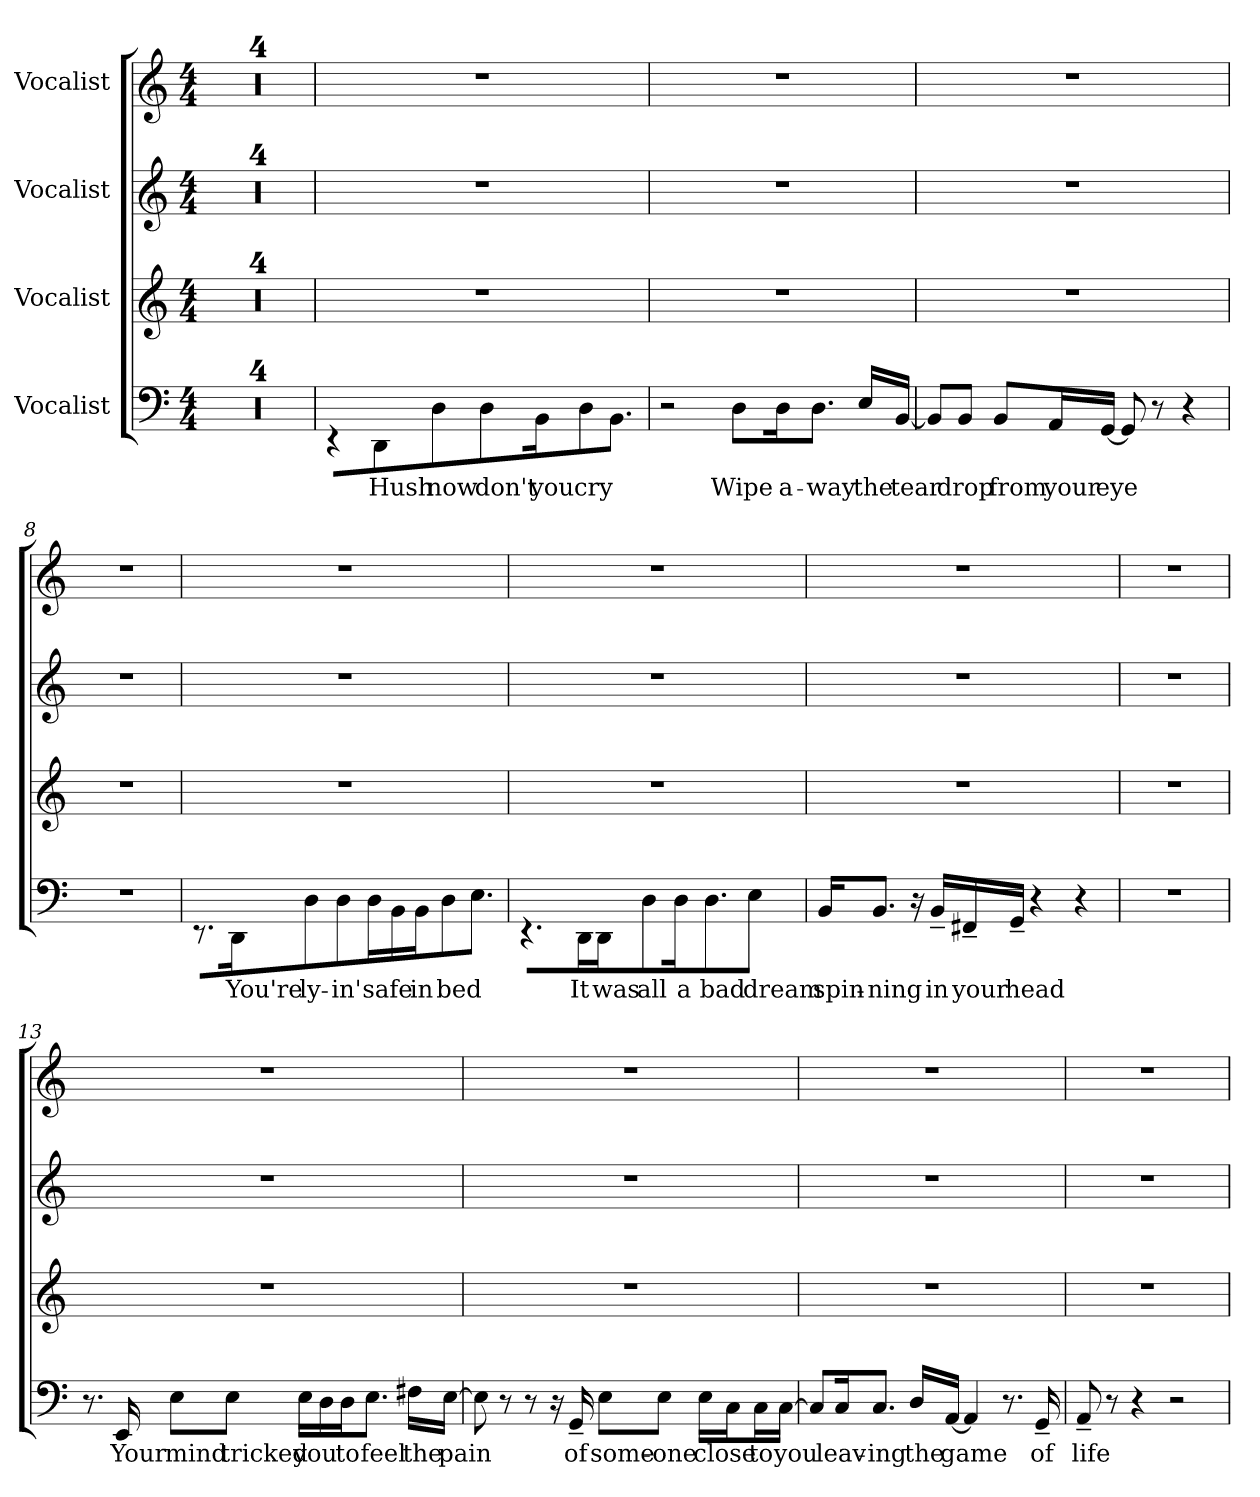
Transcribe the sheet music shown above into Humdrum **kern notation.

**kern	**text	**kern	**kern	**kern
*part4	*part4	*part3	*part2	*part1
*staff4	*staff4	*staff3	*staff2	*staff1
*I"Vocalist	*	*I"Vocalist	*I"Vocalist	*I"Vocalist
*clefF4	*	*clefG2	*clefG2	*clefG2
*M4/4	*	*M4/4	*M4/4	*M4/4
=1	=1	=1	=1	=1
*clefF4	*	*clefG2	*clefG2	*clefG2
*M4/4	*	*M4/4	*M4/4	*M4/4
1r	.	1r	1r	1r
=2	=2	=2	=2	=2
1r	.	1r	1r	1r
=3	=3	=3	=3	=3
1r	.	1r	1r	1r
=4	=4	=4	=4	=4
1r	.	1r	1r	1r
=5	=5	=5	=5	=5
4r	.	1r	1r	1r
8DD/L	Hush	.	.	.
8D/J	now	.	.	.
8D\L	don't	.	.	.
16BB\K	you	.	.	.
8D\J	cry	.	.	.
8.BBJ	_	.	.	.
=6	=6	=6	=6	=6
2r	.	1r	1r	1r
8D\L	Wipe	.	.	.
16D\K	a-	.	.	.
8.D\J	-way	.	.	.
16E/LL	the	.	.	.
[16BB/JJ	tear	.	.	.
=7	=7	=7	=7	=7
8BB/L]	_	1r	1r	1r
8BB/J	drop	.	.	.
8BB/L	from	.	.	.
16AA/L	your	.	.	.
[16GG/JJ	eye	.	.	.
8GG]	_	.	.	.
8r	.	.	.	.
4r	.	.	.	.
=8	=8	=8	=8	=8
1r	.	1r	1r	1r
=9	=9	=9	=9	=9
8.r	.	1r	1r	1r
16DD	You're	.	.	.
8D\L	ly-	.	.	.
8D\J	-in'	.	.	.
16D\LL	safe	.	.	.
16BB\J	_	.	.	.
16BB\K	in	.	.	.
8D\J	bed	.	.	.
8.EJ	_	.	.	.
=10	=10	=10	=10	=10
4.r	.	1r	1r	1r
16DD/LL	It	.	.	.
16DD/JJ	was	.	.	.
8D\L	all	.	.	.
16D\K	a	.	.	.
8.D\J	bad	.	.	.
8EJ	dream	.	.	.
=11	=11	=11	=11	=11
16BB/KL	spin-	1r	1r	1r
8.BB/J	-ning	.	.	.
16r	.	.	.	.
16BB~/LL	in	.	.	.
16FF#X~/	your	.	.	.
16GG~/JJ	head	.	.	.
4r	.	.	.	.
4r	.	.	.	.
=12	=12	=12	=12	=12
1r	.	1r	1r	1r
=13	=13	=13	=13	=13
8.r	.	1r	1r	1r
16EE	Your	.	.	.
8E\L	mind	.	.	.
8E\J	tricked	.	.	.
16E\LL	you	.	.	.
16D\J	_	.	.	.
16D\K	to	.	.	.
8.E\J	feel	.	.	.
16F#X\LL	the	.	.	.
[16E\JJ	pain	.	.	.
=14	=14	=14	=14	=14
8E]	_	1r	1r	1r
8r	.	.	.	.
8r	.	.	.	.
16r	.	.	.	.
16GG~	of	.	.	.
8E\L	some-	.	.	.
8E\J	-one	.	.	.
16E\LL	close	.	.	.
16C\J	_	.	.	.
16C\L	to	.	.	.
[16C\JJ	you	.	.	.
=15	=15	=15	=15	=15
8C/L]	_	1r	1r	1r
16C/K	leav-	.	.	.
8.C/J	-ing	.	.	.
16D/LL	the	.	.	.
[16AA/JJ	game	.	.	.
4AA]	_	.	.	.
8.r	.	.	.	.
16GG~	of	.	.	.
=16	=16	=16	=16	=16
8AA~	life	1r	1r	1r
8r	.	.	.	.
4r	.	.	.	.
2r	.	.	.	.
=	=	=	=	=
*-	*-	*-	*-	*-
